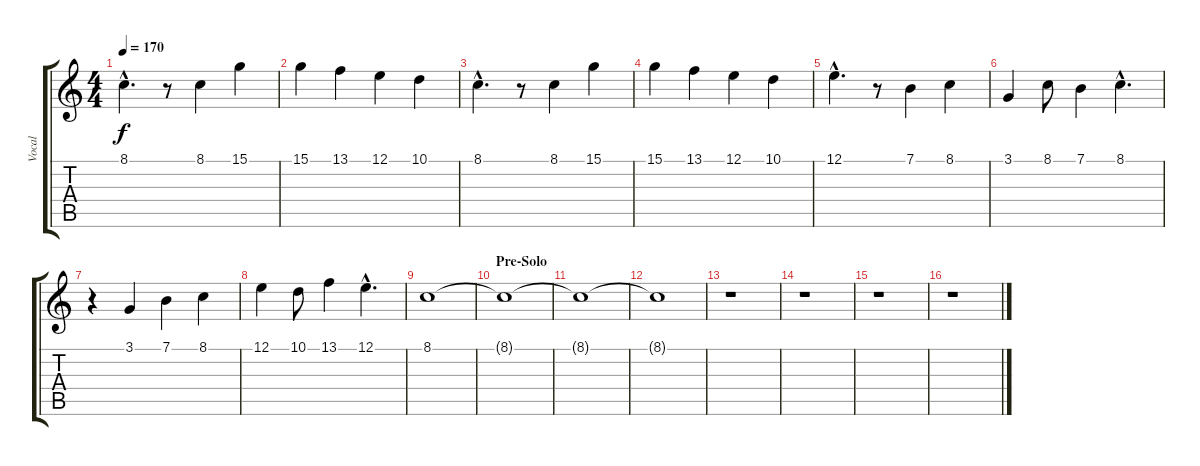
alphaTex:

\track ("Vocal" "Vocal") {instrument trumpet}
\staff {score tabs}
\tuning (E4 B3 G3 D3 A2 E2) {hide}
\ts (4 4)
\tempo 170
\clef g2
\ks c
8.1{hac}.4{d dy f} r.8 8.1.4 15.1.4 |
15.1.4 13.1.4 12.1.4 10.1.4 |
8.1{hac}.4{d} r.8 8.1.4 15.1.4 |
15.1.4 13.1.4 12.1.4 10.1.4 |
12.1{hac}.4{d} r.8 7.1.4 8.1.4 |
3.1.4 8.1.8 7.1.4 8.1{hac}.4{d} |
r.4 3.1.4 7.1.4 8.1.4 |
12.1.4 10.1.8 13.1.4 12.1{hac}.4{d} |
8.1.1 |
\section ("" "Pre-Solo")
8.1{t}.1 |
8.1{t}.1 |
8.1{t}.1 |
r.1 |
r.1 |
r.1 |
r.1
